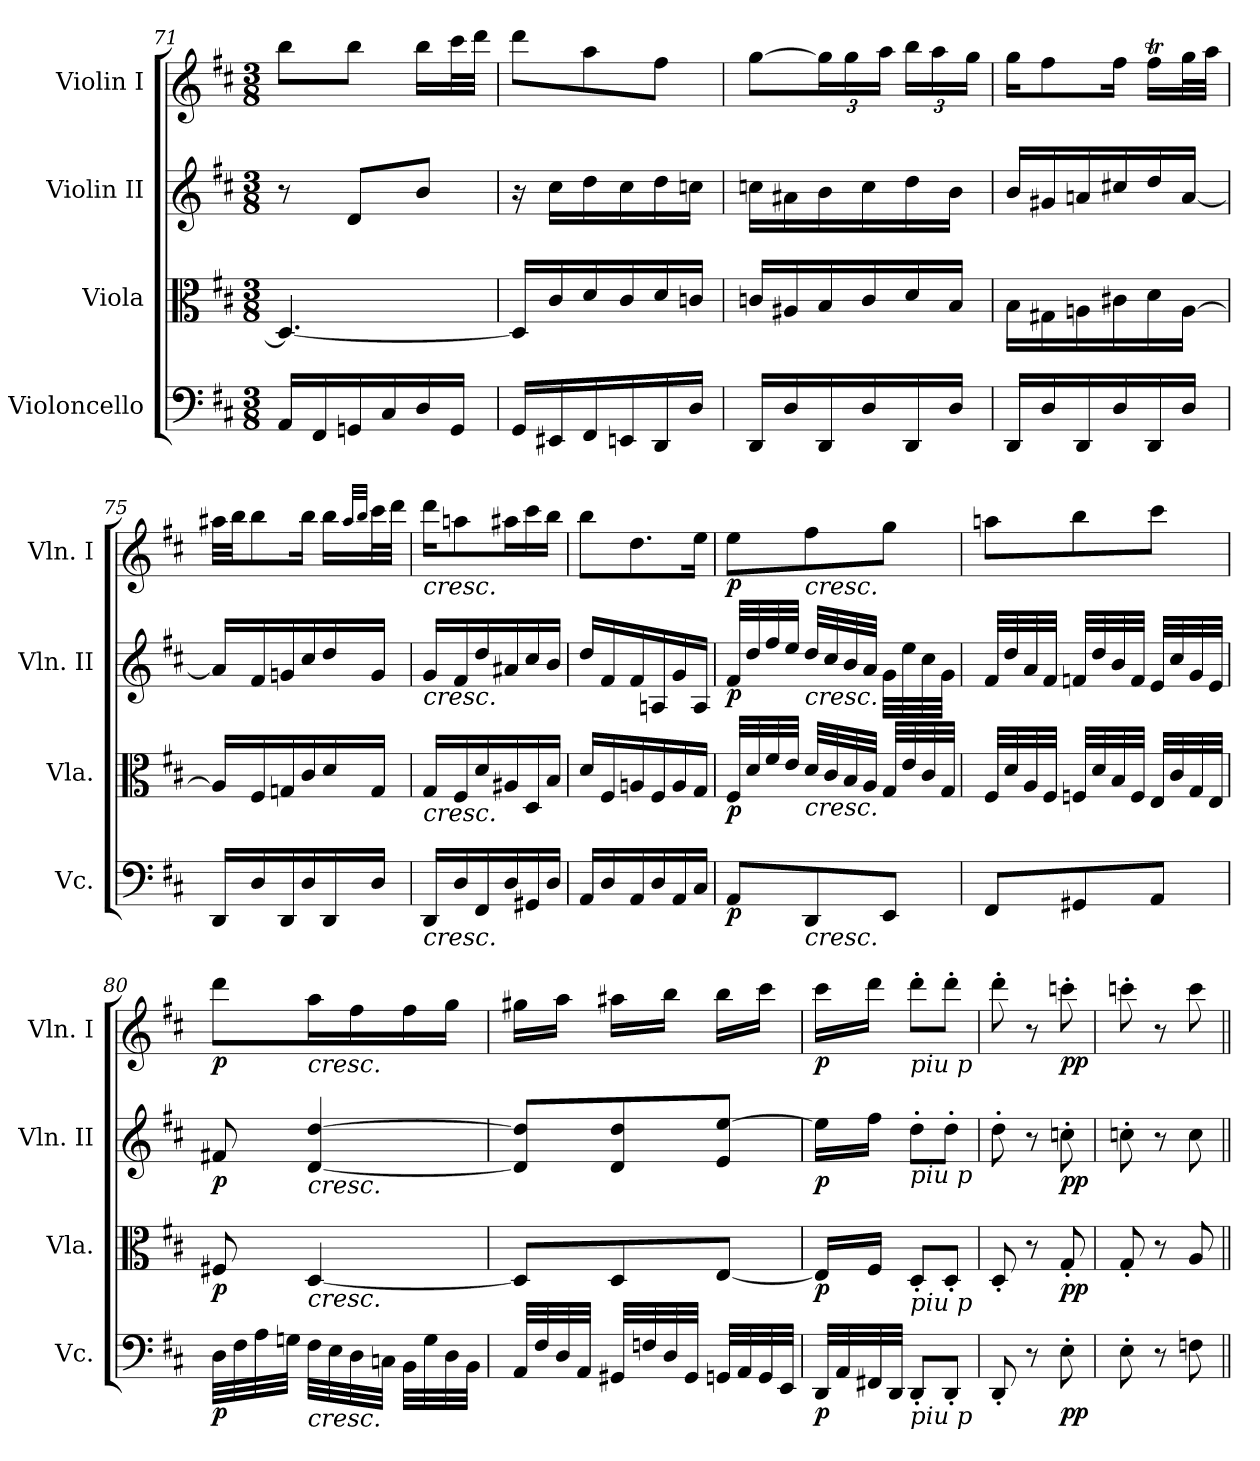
**kern	**dynam	**kern	**dynam	**kern	**dynam	**kern	**dynam
*part4	*part4	*part3	*part3	*part2	*part2	*part1	*part1
*staff4	*staff4	*staff3	*staff3	*staff2	*staff2	*staff1	*staff1
*I"Violoncello	*	*I"Viola	*	*I"Violin II	*	*I"Violin I	*
*I'Vc.	*	*I'Vla.	*	*I'Vln. II	*	*I'Vln. I	*
*clefF4	*	*clefC3	*	*clefG2	*	*clefG2	*
*k[f#c#]	*	*k[f#c#]	*	*k[f#c#]	*	*k[f#c#]	*
*M3/8	*	*M3/8	*	*M3/8	*	*M3/8	*
=71	=71	=71	=71	=71	=71	=71	=71
16AA/LL	.	4.D/_	.	8r	.	8bb\L	.
16FF#/	.	.	.	.	.	.	.
16GGn/	.	.	.	8d/L	.	8bb\J	.
16C#/	.	.	.	.	.	.	.
16D/	.	.	.	8b/J	.	16bb\LL	.
16GG/JJ	.	.	.	.	.	32ccc#\L	.
.	.	.	.	.	.	32ddd\JJJ	.
=72	=72	=72	=72	=72	=72	=72	=72
16GG/LL	.	16D/LL]	.	16r	.	8ddd\L	.
16EE#X/	.	16c#/	.	16cc#\LL	.	.	.
16FF#/	.	16d/	.	16dd\	.	8aa\	.
16EEn/	.	16c#/	.	16cc#\	.	.	.
16DD/	.	16d/	.	16dd\	.	8ff#\J	.
16D/JJ	.	16cn/JJ	.	16ccn\JJ	.	.	.
!!LO:LB:g=z
=73	=73	=73	=73	=73	=73	=73	=73
16DD/LL	.	16cn/LL	.	16ccn\LL	.	[8gg\L	.
16D/	.	16A#X/	.	16a#X\	.	.	.
16DD/	.	16B/	.	16b\	.	24gg\L]	.
.	.	.	.	.	.	24gg\	.
16D/	.	16c/	.	16cc\	.	.	.
.	.	.	.	.	.	24aa\JJ	.
*	*	*	*	*	*	*Xbrackettup	*
16DD/	.	16d/	.	16dd\	.	24bb\LL	.
.	.	.	.	.	.	24aa\	.
16D/JJ	.	16B/JJ	.	16b\JJ	.	.	.
.	.	.	.	.	.	24gg\JJ	.
!!LO:PB:g=z
=74	=74	=74	=74	=74	=74	=74	=74
16DD/LL	.	16B\LL	.	16b/LL	.	16gg\KL	.
16D/	.	16G#X\	.	16g#X/	.	8ff#\	.
16DD/	.	16An\	.	16an/	.	.	.
16D/	.	16c#X\	.	16cc#X/	.	16ff#\Jk	.
16DD/	.	16d\	.	16dd/	.	16ff#t\LL	.
16D/JJ	.	[16A\JJ	.	[16a/JJ	.	32gg\L	.
.	.	.	.	.	.	32aa\JJJ	.
=75	=75	=75	=75	=75	=75	=75	=75
16DD/LL	.	16A/LL]	.	16a/LL]	.	32aa#X\LLL	.
.	.	.	.	.	.	32bb\JJ	.
16D/	.	16F#/	.	16f#/	.	8bb\	.
16DD/	.	16Gn/	.	16gn/	.	.	.
16D/	.	16c#/	.	16cc#/	.	16bb\Jk	.
16DD/	.	16d/	.	16dd/	.	16bb\LL	.
.	.	.	.	.	.	32qaa#/LLL	.
.	.	.	.	.	.	32qbb/JJJ	.
16D/JJ	.	16G/JJ	.	16g/JJ	.	32ccc#\L	.
.	.	.	.	.	.	32ddd\JJJ	.
=76	=76	=76	=76	=76	=76	=76	=76
!	!	!	!	!	!	!LO:TX:b:i:t=cresc.	!
!	!	!	!	!LO:TX:b:i:t=cresc.	!	!	!
!	!	!LO:TX:b:i:t=cresc.	!	!	!	!	!
!LO:TX:b:i:t=cresc.	!	!	!	!	!	!	!
16DD/LL	.	16G/LL	.	16g/LL	.	16ddd\KL	.
16D/	.	16F#/	.	16f#/	.	8aan\	.
16FF#/	.	16d/	.	16dd/	.	.	.
16D/	.	16A#X/	.	16a#X/	.	16aa#X\L	.
16GG#X/	.	16D/	.	16cc#/	.	16ccc#\	.
16D/JJ	.	16B/JJ	.	16b/JJ	.	16bb\JJ	.
!!LO:LB:g=z
=77	=77	=77	=77	=77	=77	=77	=77
16AA/LL	.	16d/LL	.	16dd/LL	.	8bb\L	.
16D/	.	16F#/	.	16f#/	.	.	.
16AA/	.	16An/	.	16f#/	.	8.dd\	.
16D/	.	16F#/	.	16An/	.	.	.
16AA/	.	16A/	.	16g/	.	.	.
16C#/JJ	.	16G/JJ	.	16A/JJ	.	16ee\Jk	.
=78	=78	=78	=78	=78	=78	=78	=78
!	!LO:DY:b	!	!LO:DY:b	!	!LO:DY:b	!	!LO:DY:b
8AA/L	p	32F#/LLL	p	32f#/LLL	p	8ee\L	p
.	.	32d/	.	32dd/	.	.	.
.	.	32f#/	.	32ff#/	.	.	.
.	.	32e/JJJ	.	32ee/JJJ	.	.	.
!	!	!	!	!	!	!LO:TX:b:i:t=cresc.	!
!	!	!	!	!LO:TX:b:i:t=cresc.	!	!	!
!	!	!LO:TX:b:i:t=cresc.	!	!	!	!	!
!LO:TX:b:i:t=cresc.	!	!	!	!	!	!	!
8DD/	.	32d/LLL	.	32dd/LLL	.	8ff#\	.
.	.	32c#/	.	32cc#/	.	.	.
.	.	32B/	.	32b/	.	.	.
.	.	32A/JJJ	.	32a/JJJ	.	.	.
8EE/J	.	32G/LLL	.	32g\LLL	.	8gg\J	.
.	.	32e/	.	32ee\	.	.	.
.	.	32c#/	.	32cc#\	.	.	.
.	.	32G/JJJ	.	32g\JJJ	.	.	.
!!LO:PB:g=z
=79	=79	=79	=79	=79	=79	=79	=79
8FF#/L	.	32F#/LLL	.	32f#/LLL	.	8aan\L	.
.	.	32d/	.	32dd/	.	.	.
.	.	32A/	.	32a/	.	.	.
.	.	32F#/JJJ	.	32f#/JJJ	.	.	.
8GG#X/	.	32Fn/LLL	.	32fn/LLL	.	8bb\	.
.	.	32d/	.	32dd/	.	.	.
.	.	32B/	.	32b/	.	.	.
.	.	32F/JJJ	.	32f/JJJ	.	.	.
8AA/J	.	32E/LLL	.	32e/LLL	.	8ccc#\J	.
.	.	32c#/	.	32cc#/	.	.	.
.	.	32G/	.	32g/	.	.	.
.	.	32E/JJJ	.	32e/JJJ	.	.	.
=80	=80	=80	=80	=80	=80	=80	=80
!	!LO:DY:b	!	!LO:DY:b	!	!LO:DY:b	!	!LO:DY:b
32D\LLL	p	8F#X/	p	8f#X/	p	8ddd\L	p
32F#\	.	.	.	.	.	.	.
32A\	.	.	.	.	.	.	.
32Gn\JJJ	.	.	.	.	.	.	.
!	!	!	!	!	!	!LO:TX:b:i:t=cresc.	!
!	!	!	!	!LO:TX:b:i:t=cresc.	!	!	!
!	!	!LO:TX:b:i:t=cresc.	!	!	!	!	!
!LO:TX:b:i:t=cresc.	!	!	!	!	!	!	!
32F#\LLL	.	[4D/	.	[4d/ [4dd/	.	16aa\L	.
32E\	.	.	.	.	.	.	.
32D\	.	.	.	.	.	16ff#\	.
32Cn\JJJ	.	.	.	.	.	.	.
32BB\LLL	.	.	.	.	.	16ff#\	.
32G\	.	.	.	.	.	.	.
32D\	.	.	.	.	.	16gg\JJ	.
32BB\JJJ	.	.	.	.	.	.	.
=81	=81	=81	=81	=81	=81	=81	=81
32AA/LLL	.	8D/L]	.	8d/] 8dd/]L	.	16gg#X\LL	.
32F#/	.	.	.	.	.	.	.
32D/	.	.	.	.	.	16aa\JJ	.
32AA/JJJ	.	.	.	.	.	.	.
32GG#X/LLL	.	8D/	.	8d/ 8dd/	.	16aa#X\LL	.
32Fn/	.	.	.	.	.	.	.
32D/	.	.	.	.	.	16bb\JJ	.
32GG#/JJJ	.	.	.	.	.	.	.
32GGn/LLL	.	[8E/J	.	8e/ [8ee/J	.	16bb\LL	.
32AA/	.	.	.	.	.	.	.
32GG/	.	.	.	.	.	16ccc#\JJ	.
32EE/JJJ	.	.	.	.	.	.	.
!!LO:LB:g=z
=82	=82	=82	=82	=82	=82	=82	=82
!	!LO:DY:b	!	!LO:DY:b	!	!LO:DY:b	!	!LO:DY:b
32DD/LLL	p	16E/LL]	p	16ee\LL]	p	16ccc#\LL	p
32AA/	.	.	.	.	.	.	.
32FF#X/	.	16F#/JJ	.	16ff#\JJ	.	16ddd\JJ	.
32DD/JJJ	.	.	.	.	.	.	.
!	!	!	!	!	!	!LO:TX:b:i:t=piu p	!
!	!	!	!	!LO:TX:b:i:t=piu p	!	!	!
!	!	!LO:TX:b:i:t=piu p	!	!	!	!	!
!LO:TX:b:i:t=piu p	!	!	!	!	!	!	!
8DD'/L	.	8D'/L	.	8dd'\L	.	8ddd'\L	.
8DD'/J	.	8D'/J	.	8dd'\J	.	8ddd'\J	.
=83	=83	=83	=83	=83	=83	=83	=83
8DD'/	.	8D'/	.	8dd'\	.	8ddd'\	.
8r	.	8r	.	8r	.	8r	.
!	!LO:DY:b	!	!LO:DY:b	!	!LO:DY:b	!	!LO:DY:b
8E'\	pp	8G'/	pp	8ccn'\	pp	8cccn'\	pp
=84	=84	=84	=84	=84	=84	=84	=84
8E'\	.	8G'/	.	8ccn'\	.	8cccn'\	.
8r	.	8r	.	8r	.	8r	.
8Fn\	.	8A/	.	8cc\	.	8ccc\	.
=||	=||	=||	=||	=||	=||	=||	=||
*-	*-	*-	*-	*-	*-	*-	*-
